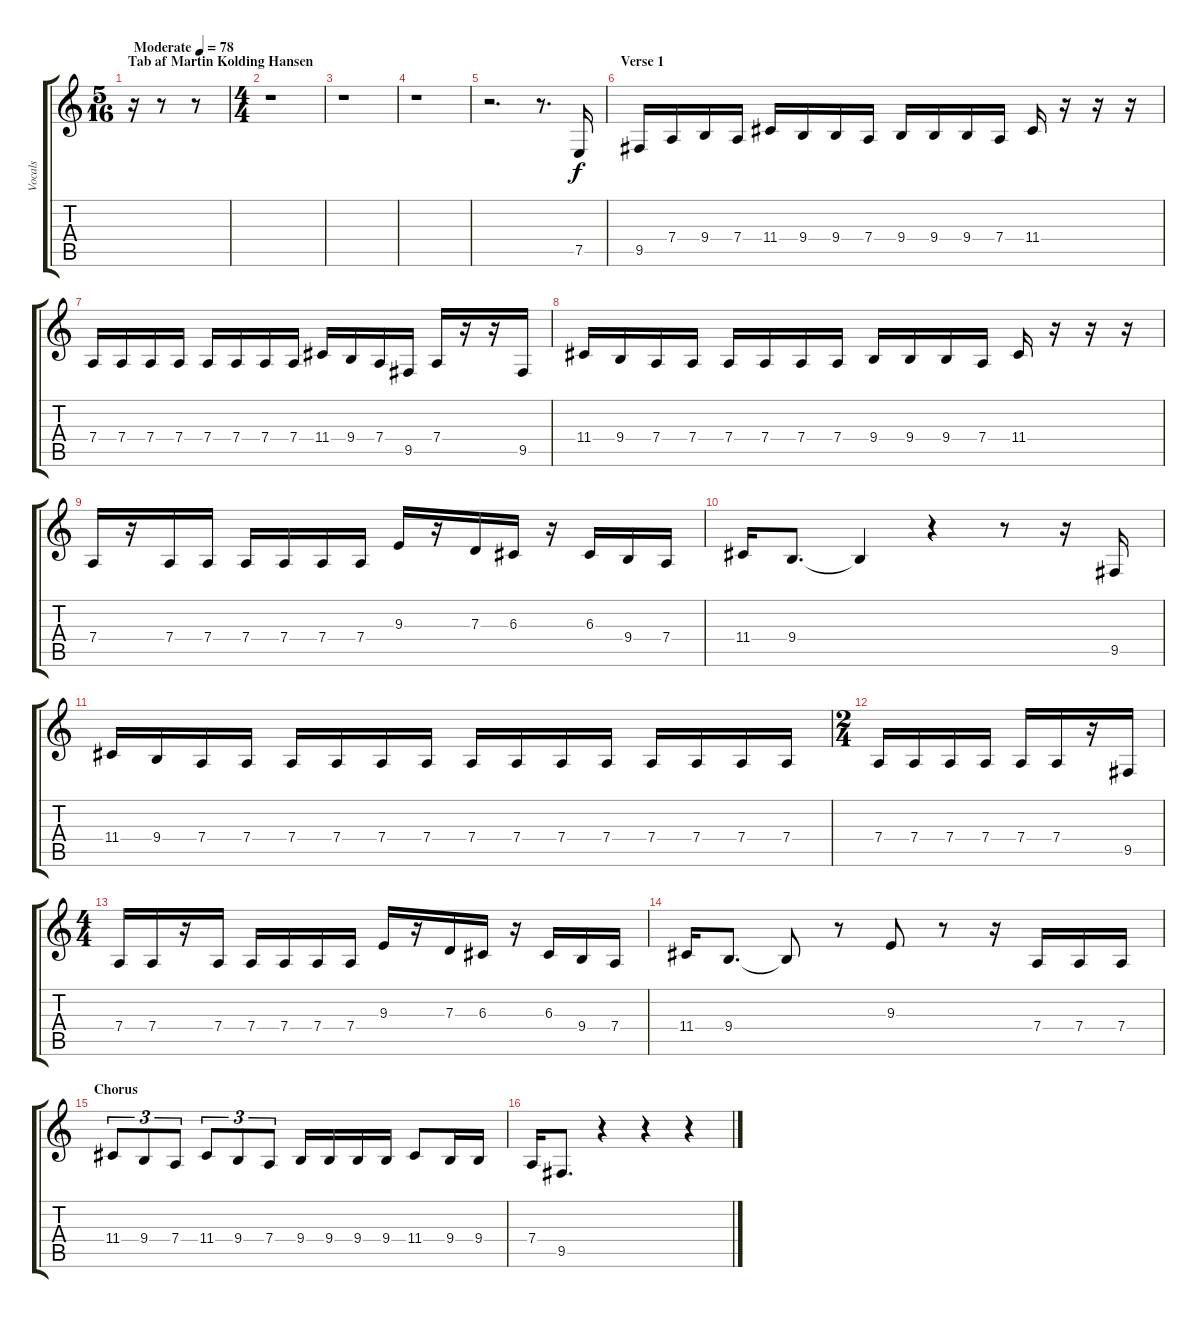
\track ("Vocals" "Vocals") {instrument cello}
\staff {score tabs}
\tuning (E4 B3 G3 D3 A2 E2) {hide}
\ts (5 16)
\section ("" "Tab af Martin Kolding Hansen")
\tempo (78 "Moderate")
\clef g2
\ks c
r.16{dy f instrument cello} r.8 r.8 |
\ts (4 4)
r.1 |
r.1 |
r.1 |
r.2{d} r.8{d} 7.5.16 |
\section ("" "Verse 1")
9.5.16 7.4.16 9.4.16 7.4.16 11.4.16 9.4.16 9.4.16 7.4.16 9.4.16 9.4.16 9.4.16 7.4.16 11.4.16 r.16 r.16 r.16 |
7.4.16 7.4.16 7.4.16 7.4.16 7.4.16 7.4.16 7.4.16 7.4.16 11.4.16 9.4.16 7.4.16 9.5.16 7.4.16 r.16 r.16 9.5.16 |
11.4.16 9.4.16 7.4.16 7.4.16 7.4.16 7.4.16 7.4.16 7.4.16 9.4.16 9.4.16 9.4.16 7.4.16 11.4.16 r.16 r.16 r.16 |
7.4.16 r.16 7.4.16 7.4.16 7.4.16 7.4.16 7.4.16 7.4.16 9.3.16 r.16 7.3.16 6.3.16 r.16 6.3.16 9.4.16 7.4.16 |
11.4.16 9.4.8{d} 9.4{t}.4 r.4 r.8 r.16 9.5.16 |
11.4.16 9.4.16 7.4.16 7.4.16 7.4.16 7.4.16 7.4.16 7.4.16 7.4.16 7.4.16 7.4.16 7.4.16 7.4.16 7.4.16 7.4.16 7.4.16 |
\ts (2 4)
7.4.16 7.4.16 7.4.16 7.4.16 7.4.16 7.4.16 r.16 9.5.16 |
\ts (4 4)
7.4.16 7.4.16 r.16 7.4.16 7.4.16 7.4.16 7.4.16 7.4.16 9.3.16 r.16 7.3.16 6.3.16 r.16 6.3.16 9.4.16 7.4.16 |
11.4.16 9.4.8{d} 9.4{t}.8 r.8 9.3.8 r.8 r.16 7.4.16 7.4.16 7.4.16 |
\section ("" "Chorus")
11.4.8{tu (3 2)} 9.4.8{tu (3 2)} 7.4.8{tu (3 2)} 11.4.8{tu (3 2)} 9.4.8{tu (3 2)} 7.4.8{tu (3 2)} 9.4.16 9.4.16 9.4.16 9.4.16 11.4.8 9.4.16 9.4.16 |
7.4.16 9.5.8{d} r.4 r.4 r.4
